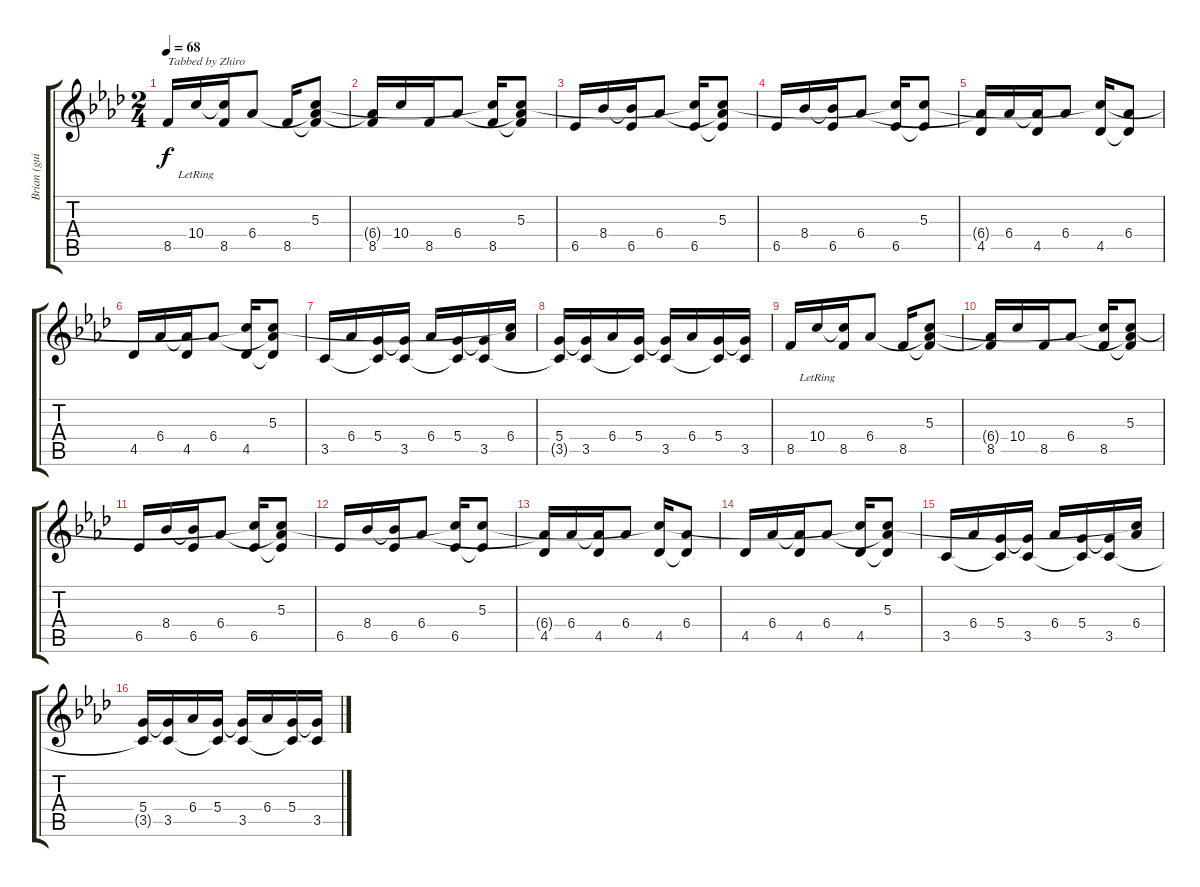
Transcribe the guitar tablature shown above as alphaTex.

\track ("Brian (guitar)" "Brian (gui") {instrument acousticguitarnylon}
\staff {score tabs}
\tuning (E4 B3 G3 D3 A2 E2) {hide}
\ts (2 4)
\tempo 68
\clef g2
\ks fminor
8.5.16{txt "Tabbed by Zhiro" dy f instrument acousticguitarnylon} 10.4{lr}.16 (10.4{t} 8.5).16 6.4.8 8.5.16 (5.3 6.4{t} 8.5{t}).8 |
(6.4{t} 8.5).16 10.4.16 8.5.16 6.4.8 (5.3{t} 8.5).16 (5.3 6.4{t} 8.5{t}).8 |
6.5.16 8.4.16 (8.4{t} 6.5).16 6.4.8 (5.3{t} 6.5).16 (5.3 6.4{t} 6.5{t}).8 |
6.5.16 8.4.16 (8.4{t} 6.5).16 6.4.8 (5.3{t} 6.5).16 (5.3 6.5{t}).8 |
(6.4{t} 4.5).16 6.4.16 (6.4{t} 4.5).16 6.4.8 (5.3{t} 4.5).16 (6.4 4.5{t}).8 |
4.5.16 6.4.16 (6.4{t} 4.5).16 6.4.8 (5.3{t} 4.5).16 (5.3 6.4{t} 4.5{t}).8 |
3.5.16 6.4.16 (5.4 3.5{t}).16 (5.4{t} 3.5).16 6.4.16 (5.4 3.5{t}).16 (5.4{t} 3.5).16 (5.3{t} 6.4).16 |
(5.4 3.5{t}).16 (5.4{t} 3.5).16 6.4.16 (5.4 3.5{t}).16 (5.4{t} 3.5).16 6.4.16 (5.4 3.5{t}).16 (5.4{t} 3.5).16 |
8.5.16 10.4{lr}.16 (10.4{t} 8.5).16 6.4.8 8.5.16 (5.3 6.4{t} 8.5{t}).8 |
(6.4{t} 8.5).16 10.4.16 8.5.16 6.4.8 (5.3{t} 8.5).16 (5.3 6.4{t} 8.5{t}).8 |
6.5.16 8.4.16 (8.4{t} 6.5).16 6.4.8 (5.3{t} 6.5).16 (5.3 6.4{t} 6.5{t}).8 |
6.5.16 8.4.16 (8.4{t} 6.5).16 6.4.8 (5.3{t} 6.5).16 (5.3 6.5{t}).8 |
(6.4{t} 4.5).16 6.4.16 (6.4{t} 4.5).16 6.4.8 (5.3{t} 4.5).16 (6.4 4.5{t}).8 |
4.5.16 6.4.16 (6.4{t} 4.5).16 6.4.8 (5.3{t} 4.5).16 (5.3 6.4{t} 4.5{t}).8 |
3.5.16 6.4.16 (5.4 3.5{t}).16 (5.4{t} 3.5).16 6.4.16 (5.4 3.5{t}).16 (5.4{t} 3.5).16 (5.3{t} 6.4).16 |
(5.4 3.5{t}).16 (5.4{t} 3.5).16 6.4.16 (5.4 3.5{t}).16 (5.4{t} 3.5).16 6.4.16 (5.4 3.5{t}).16 (5.4{t} 3.5).16
